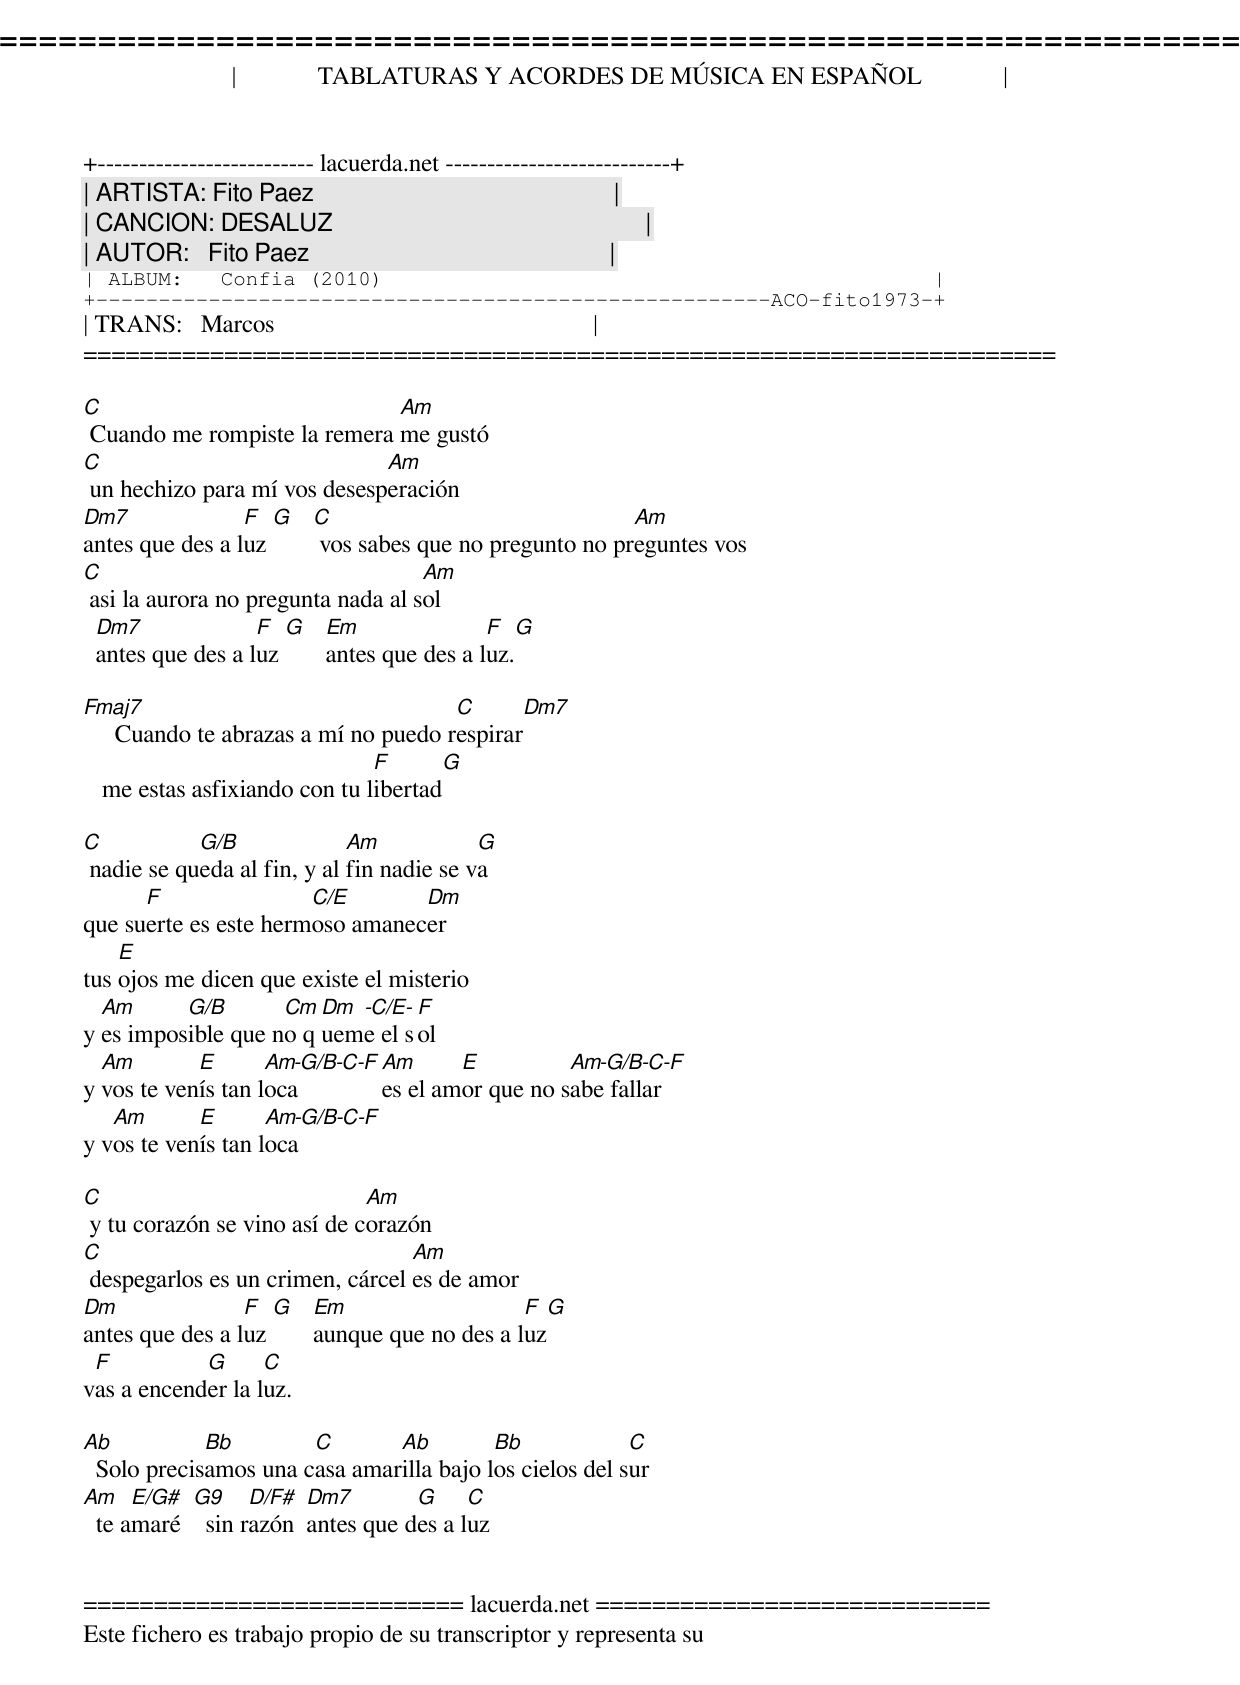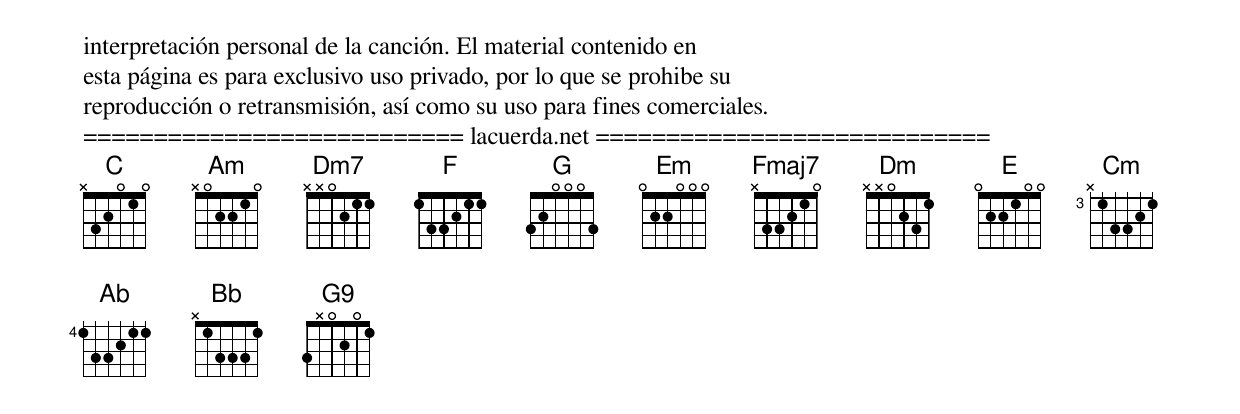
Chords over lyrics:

=====================================================================
|             TABLATURAS Y ACORDES DE MÚSICA EN ESPAÑOL             |
+-------------------------- lacuerda.net ---------------------------+
| ARTISTA: Fito Paez                                                |
| CANCION: DESALUZ                                                  |
| AUTOR:   Fito Paez                                                |
| ALBUM:   Confia (2010)                                            |
+------------------------------------------------------ACO-fito1973-+
| TRANS:   Marcos                                                   |
=====================================================================

C                             Am
 Cuando me rompiste la remera me gustó
C                             Am
 un hechizo para mí vos desesperación
Dm7              F  G  C                               Am
antes que des a luz     vos sabes que no pregunto no preguntes vos
C                                   Am
 asi la aurora no pregunta nada al sol
  Dm7              F  G  Em               F  G
  antes que des a luz    antes que des a luz.

Fmaj7                                 C      Dm7
     Cuando te abrazas a mí no puedo respirar
                               F      G
   me estas asfixiando con tu libertad

C           G/B              Am            G
 nadie se queda al fin, y al fin nadie se va
      F                C/E       Dm
que suerte es este hermoso amanecer
    E
tus ojos me dicen que existe el misterio
  Am      G/B       Cm Dm -C/E- F
y es imposible que no queme el sol
  Am        E       Am-G/B-C-F  Am      E          Am-G/B-C-F
y vos te venís tan loca         es el amor que no sabe fallar
   Am       E       Am-G/B-C-F
y vos te venís tan loca

C                             Am
 y tu corazón se vino así de corazón
C                                 Am
 despegarlos es un crimen, cárcel es de amor
Dm               F  G  Em                   F  G
antes que des a luz    aunque que no des a luz
 F          G      C
vas a encender la luz.

Ab           Bb        C       Ab         Bb             C
  Solo precisamos una casa amarilla bajo los cielos del sur
Am    E/G#  G9     D/F#  Dm7        G     C
  te amaré    sin razón  antes que des a luz


=========================== lacuerda.net ============================
Este fichero es trabajo propio de su transcriptor y representa su
interpretación personal de la canción. El material contenido en
esta página es para exclusivo uso privado, por lo que se prohibe su
reproducción o retransmisión, así como su uso para fines comerciales.
=========================== lacuerda.net ============================
